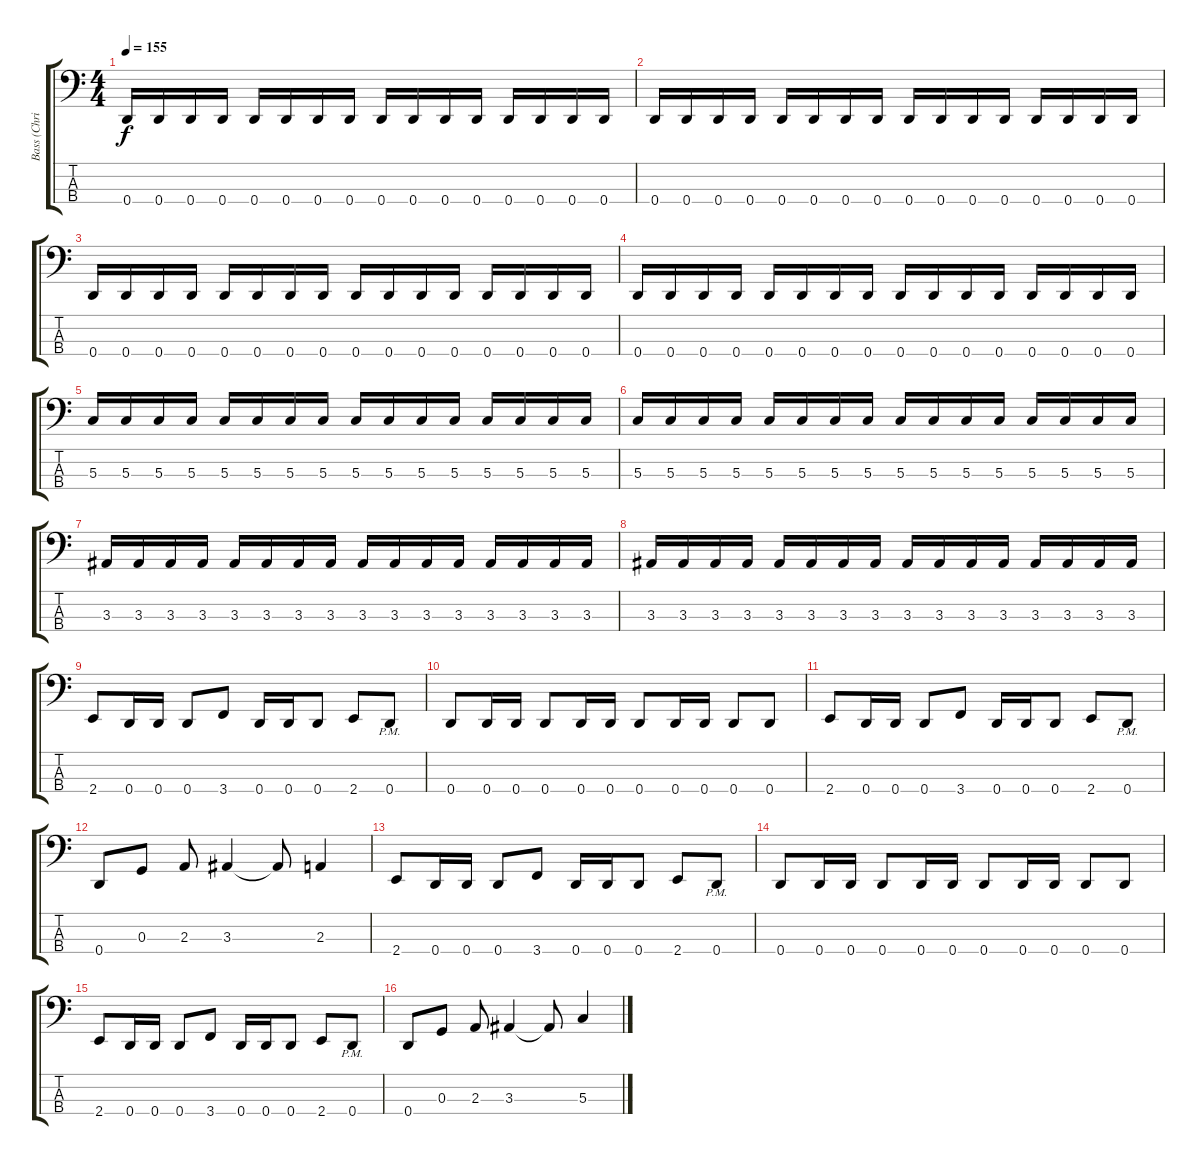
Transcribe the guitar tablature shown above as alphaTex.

\track ("Bass (Christian \"Speesy\" Giesler)" "Bass (Chri") {instrument electricbassfinger}
\staff {score tabs}
\tuning (F2 C2 G1 D1) {hide}
\ts (4 4)
\tempo 155
\clef f4
\ks c
0.4.16{dy f} 0.4.16 0.4.16 0.4.16 0.4.16 0.4.16 0.4.16 0.4.16 0.4.16 0.4.16 0.4.16 0.4.16 0.4.16 0.4.16 0.4.16 0.4.16 |
0.4.16 0.4.16 0.4.16 0.4.16 0.4.16 0.4.16 0.4.16 0.4.16 0.4.16 0.4.16 0.4.16 0.4.16 0.4.16 0.4.16 0.4.16 0.4.16 |
0.4.16 0.4.16 0.4.16 0.4.16 0.4.16 0.4.16 0.4.16 0.4.16 0.4.16 0.4.16 0.4.16 0.4.16 0.4.16 0.4.16 0.4.16 0.4.16 |
0.4.16 0.4.16 0.4.16 0.4.16 0.4.16 0.4.16 0.4.16 0.4.16 0.4.16 0.4.16 0.4.16 0.4.16 0.4.16 0.4.16 0.4.16 0.4.16 |
5.3.16 5.3.16 5.3.16 5.3.16 5.3.16 5.3.16 5.3.16 5.3.16 5.3.16 5.3.16 5.3.16 5.3.16 5.3.16 5.3.16 5.3.16 5.3.16 |
5.3.16 5.3.16 5.3.16 5.3.16 5.3.16 5.3.16 5.3.16 5.3.16 5.3.16 5.3.16 5.3.16 5.3.16 5.3.16 5.3.16 5.3.16 5.3.16 |
3.3.16 3.3.16 3.3.16 3.3.16 3.3.16 3.3.16 3.3.16 3.3.16 3.3.16 3.3.16 3.3.16 3.3.16 3.3.16 3.3.16 3.3.16 3.3.16 |
3.3.16 3.3.16 3.3.16 3.3.16 3.3.16 3.3.16 3.3.16 3.3.16 3.3.16 3.3.16 3.3.16 3.3.16 3.3.16 3.3.16 3.3.16 3.3.16 |
2.4.8 0.4.16 0.4.16 0.4.8 3.4.8 0.4.16 0.4.16 0.4.8 2.4.8 0.4{pm}.8 |
0.4.8 0.4.16 0.4.16 0.4.8 0.4.16 0.4.16 0.4.8 0.4.16 0.4.16 0.4.8 0.4.8 |
2.4.8 0.4.16 0.4.16 0.4.8 3.4.8 0.4.16 0.4.16 0.4.8 2.4.8 0.4{pm}.8 |
0.4.8 0.3.8 2.3.8 3.3.4 3.3{t}.8 2.3.4 |
2.4.8 0.4.16 0.4.16 0.4.8 3.4.8 0.4.16 0.4.16 0.4.8 2.4.8 0.4{pm}.8 |
0.4.8 0.4.16 0.4.16 0.4.8 0.4.16 0.4.16 0.4.8 0.4.16 0.4.16 0.4.8 0.4.8 |
2.4.8 0.4.16 0.4.16 0.4.8 3.4.8 0.4.16 0.4.16 0.4.8 2.4.8 0.4{pm}.8 |
0.4.8 0.3.8 2.3.8 3.3.4 3.3{t}.8 5.3.4
